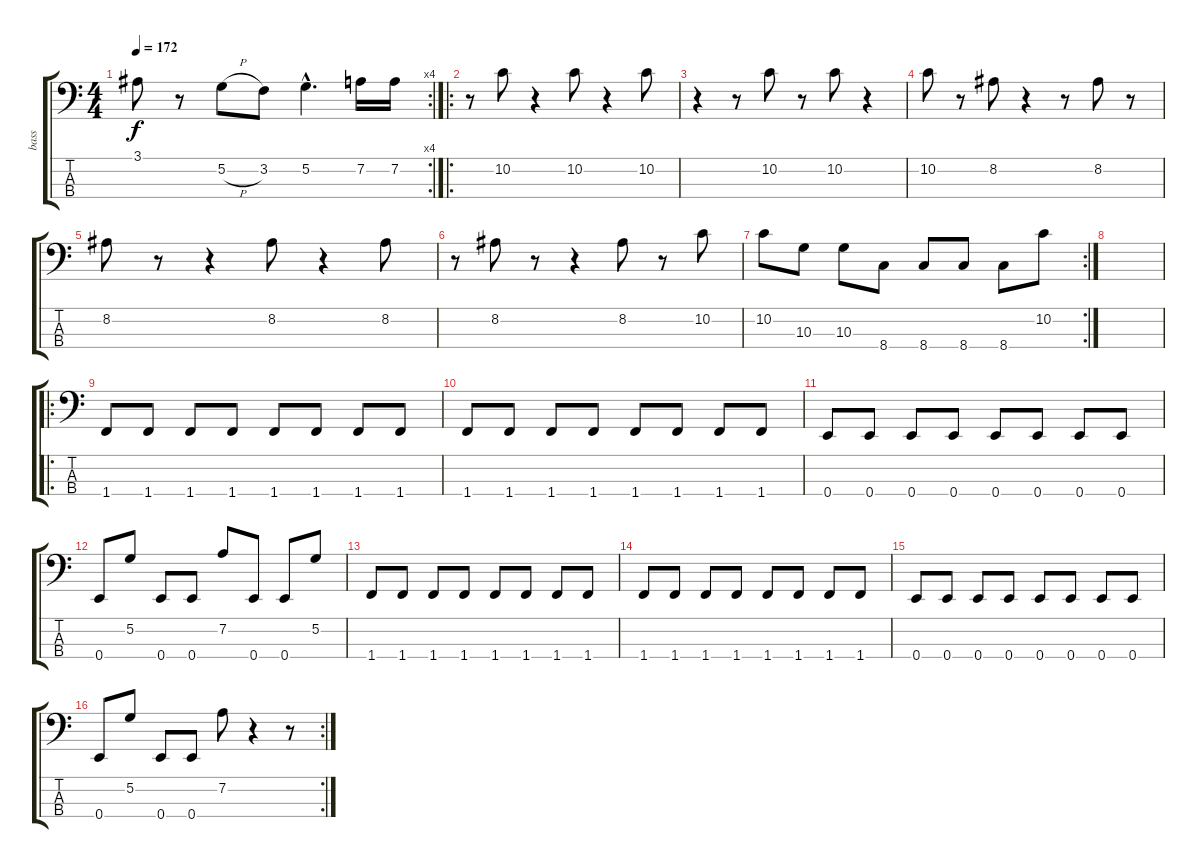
\track ("bass" "bass") {instrument acousticguitarnylon}
\staff {score tabs}
\tuning (G2 D2 A1 E1) {hide}
\rc 4
\ts (4 4)
\tempo 172
\clef f4
\ks c
3.1.8{dy f} r.8 5.2{h}.8 3.2.8 5.2{hac}.4{d} 7.2.16 7.2.16 |
\ro
r.8 10.2.8 r.4 10.2.8 r.4 10.2.8 |
r.4 r.8 10.2.8 r.8 10.2.8 r.4 |
10.2.8 r.8 8.2.8 r.4 r.8 8.2.8 r.8 |
8.2.8 r.8 r.4 8.2.8 r.4 8.2.8 |
r.8 8.2.8 r.8 r.4 8.2.8 r.8 10.2.8 |
\rc 2
10.2.8 10.3.8 10.3.8 8.4.8 8.4.8 8.4.8 8.4.8 10.2.8 |
|
\ro
1.4.8 1.4.8 1.4.8 1.4.8 1.4.8 1.4.8 1.4.8 1.4.8 |
1.4.8 1.4.8 1.4.8 1.4.8 1.4.8 1.4.8 1.4.8 1.4.8 |
0.4.8 0.4.8 0.4.8 0.4.8 0.4.8 0.4.8 0.4.8 0.4.8 |
0.4.8 5.2.8 0.4.8 0.4.8 7.2.8 0.4.8 0.4.8 5.2.8 |
1.4.8 1.4.8 1.4.8 1.4.8 1.4.8 1.4.8 1.4.8 1.4.8 |
1.4.8 1.4.8 1.4.8 1.4.8 1.4.8 1.4.8 1.4.8 1.4.8 |
0.4.8 0.4.8 0.4.8 0.4.8 0.4.8 0.4.8 0.4.8 0.4.8 |
\rc 2
0.4.8 5.2.8 0.4.8 0.4.8 7.2.8 r.4 r.8
